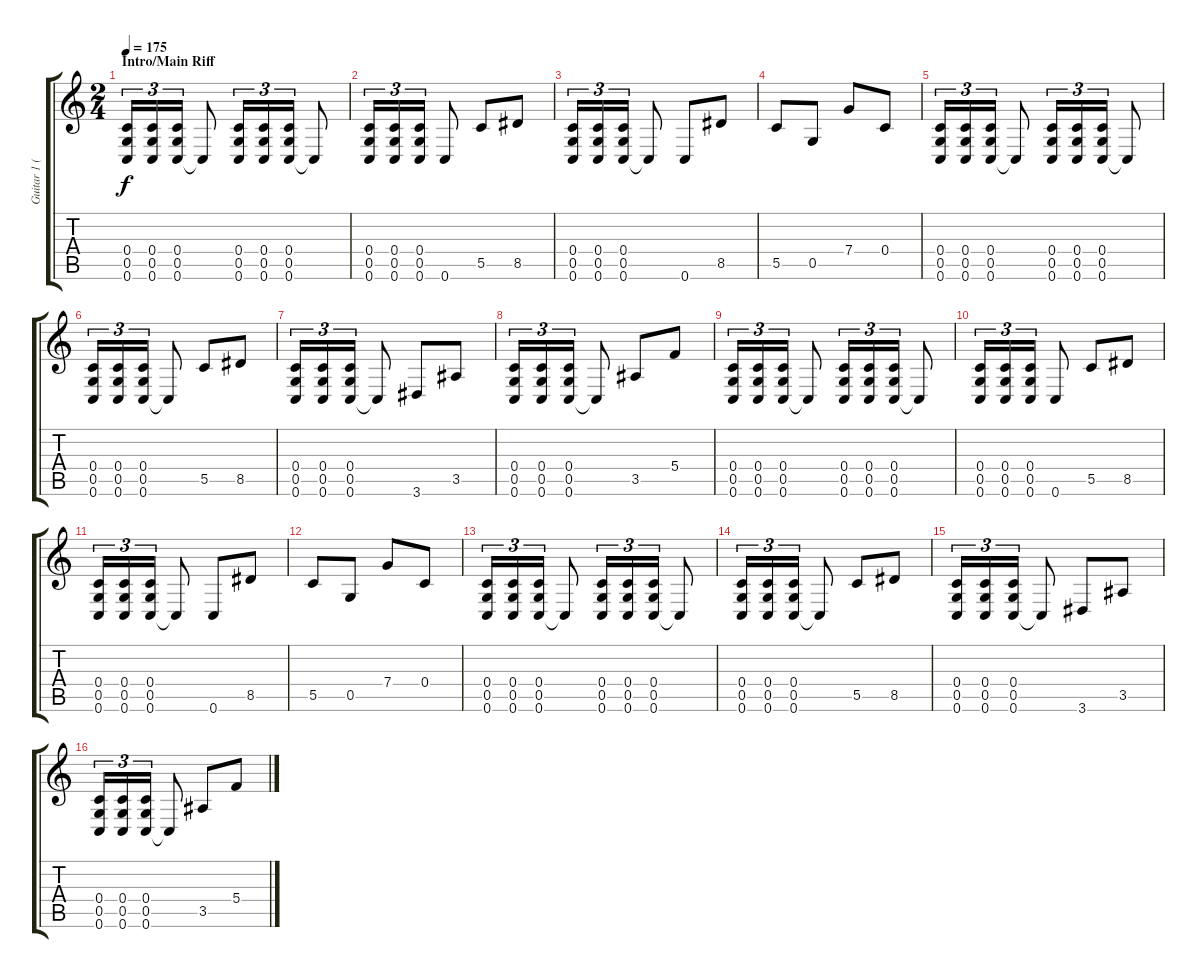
\track ("Guitar 1 (Hipa)" "Guitar 1 (") {instrument distortionguitar}
\staff {score tabs}
\tuning (D4 A3 F3 C3 G2 C2) {hide}
\ts (2 4)
\section ("" "Intro/Main Riff")
\tempo 175
\clef g2
\ks c
(0.4 0.5 0.6).16{tu (3 2) dy f instrument distortionguitar} (0.4 0.5 0.6).16{tu (3 2)} (0.4 0.5 0.6).16{tu (3 2)} 0.6{t}.8 (0.4 0.5 0.6).16{tu (3 2)} (0.4 0.5 0.6).16{tu (3 2)} (0.4 0.5 0.6).16{tu (3 2)} 0.6{t}.8 |
(0.4 0.5 0.6).16{tu (3 2)} (0.4 0.5 0.6).16{tu (3 2)} (0.4 0.5 0.6).16{tu (3 2)} 0.6.8 5.5.8 8.5.8 |
(0.4 0.5 0.6).16{tu (3 2)} (0.4 0.5 0.6).16{tu (3 2)} (0.4 0.5 0.6).16{tu (3 2)} 0.6{t}.8 0.6.8 8.5.8 |
5.5.8 0.5.8 7.4.8 0.4.8 |
(0.4 0.5 0.6).16{tu (3 2)} (0.4 0.5 0.6).16{tu (3 2)} (0.4 0.5 0.6).16{tu (3 2)} 0.6{t}.8 (0.4 0.5 0.6).16{tu (3 2)} (0.4 0.5 0.6).16{tu (3 2)} (0.4 0.5 0.6).16{tu (3 2)} 0.6{t}.8 |
(0.4 0.5 0.6).16{tu (3 2)} (0.4 0.5 0.6).16{tu (3 2)} (0.4 0.5 0.6).16{tu (3 2)} 0.6{t}.8 5.5.8 8.5.8 |
(0.4 0.5 0.6).16{tu (3 2)} (0.4 0.5 0.6).16{tu (3 2)} (0.4 0.5 0.6).16{tu (3 2)} 0.6{t}.8 3.6.8 3.5.8 |
(0.4 0.5 0.6).16{tu (3 2)} (0.4 0.5 0.6).16{tu (3 2)} (0.4 0.5 0.6).16{tu (3 2)} 0.6{t}.8 3.5.8 5.4.8 |
(0.4 0.5 0.6).16{tu (3 2)} (0.4 0.5 0.6).16{tu (3 2)} (0.4 0.5 0.6).16{tu (3 2)} 0.6{t}.8 (0.4 0.5 0.6).16{tu (3 2)} (0.4 0.5 0.6).16{tu (3 2)} (0.4 0.5 0.6).16{tu (3 2)} 0.6{t}.8 |
(0.4 0.5 0.6).16{tu (3 2)} (0.4 0.5 0.6).16{tu (3 2)} (0.4 0.5 0.6).16{tu (3 2)} 0.6.8 5.5.8 8.5.8 |
(0.4 0.5 0.6).16{tu (3 2)} (0.4 0.5 0.6).16{tu (3 2)} (0.4 0.5 0.6).16{tu (3 2)} 0.6{t}.8 0.6.8 8.5.8 |
5.5.8 0.5.8 7.4.8 0.4.8 |
(0.4 0.5 0.6).16{tu (3 2)} (0.4 0.5 0.6).16{tu (3 2)} (0.4 0.5 0.6).16{tu (3 2)} 0.6{t}.8 (0.4 0.5 0.6).16{tu (3 2)} (0.4 0.5 0.6).16{tu (3 2)} (0.4 0.5 0.6).16{tu (3 2)} 0.6{t}.8 |
(0.4 0.5 0.6).16{tu (3 2)} (0.4 0.5 0.6).16{tu (3 2)} (0.4 0.5 0.6).16{tu (3 2)} 0.6{t}.8 5.5.8 8.5.8 |
(0.4 0.5 0.6).16{tu (3 2)} (0.4 0.5 0.6).16{tu (3 2)} (0.4 0.5 0.6).16{tu (3 2)} 0.6{t}.8 3.6.8 3.5.8 |
(0.4 0.5 0.6).16{tu (3 2)} (0.4 0.5 0.6).16{tu (3 2)} (0.4 0.5 0.6).16{tu (3 2)} 0.6{t}.8 3.5.8 5.4.8
